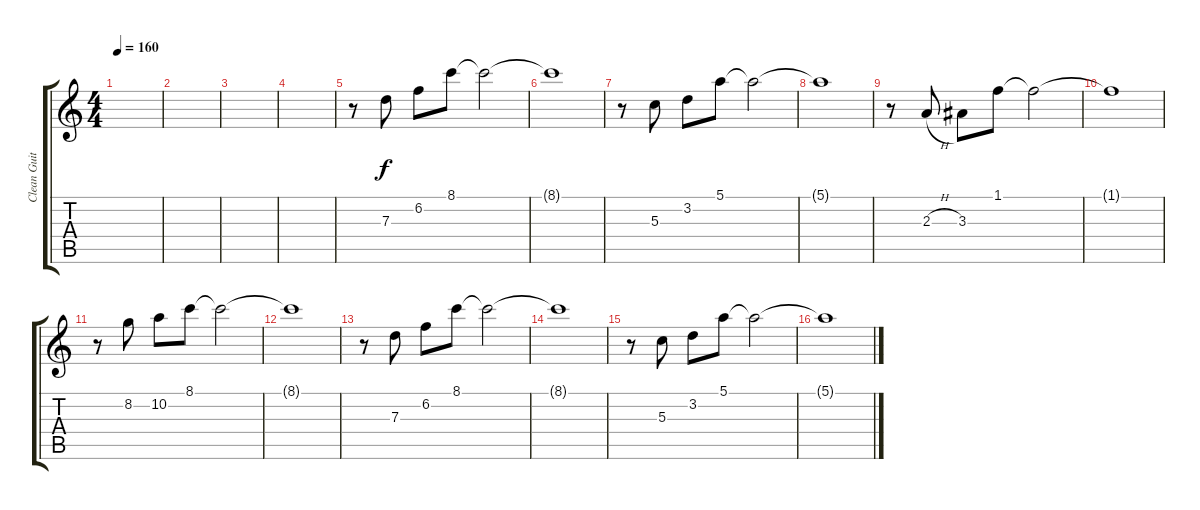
\track ("Clean Guitar" "Clean Guit") {instrument electricguitarclean}
\staff {score tabs}
\tuning (E4 B3 G3 D3 A2 E2) {hide}
\ts (4 4)
\tempo 160
\clef g2
\ks c
|
|
|
|
r.8 7.3.8 6.2.8 8.1.8 8.1{t}.2 |
8.1{t}.1 |
r.8 5.3.8 3.2.8 5.1.8 5.1{t}.2 |
5.1{t}.1 |
r.8 2.3{h}.8 3.3.8 1.1.8 1.1{t}.2 |
1.1{t}.1 |
r.8 8.2.8 10.2.8 8.1.8 8.1{t}.2 |
8.1{t}.1 |
r.8 7.3.8 6.2.8 8.1.8 8.1{t}.2 |
8.1{t}.1 |
r.8 5.3.8 3.2.8 5.1.8 5.1{t}.2 |
5.1{t}.1
